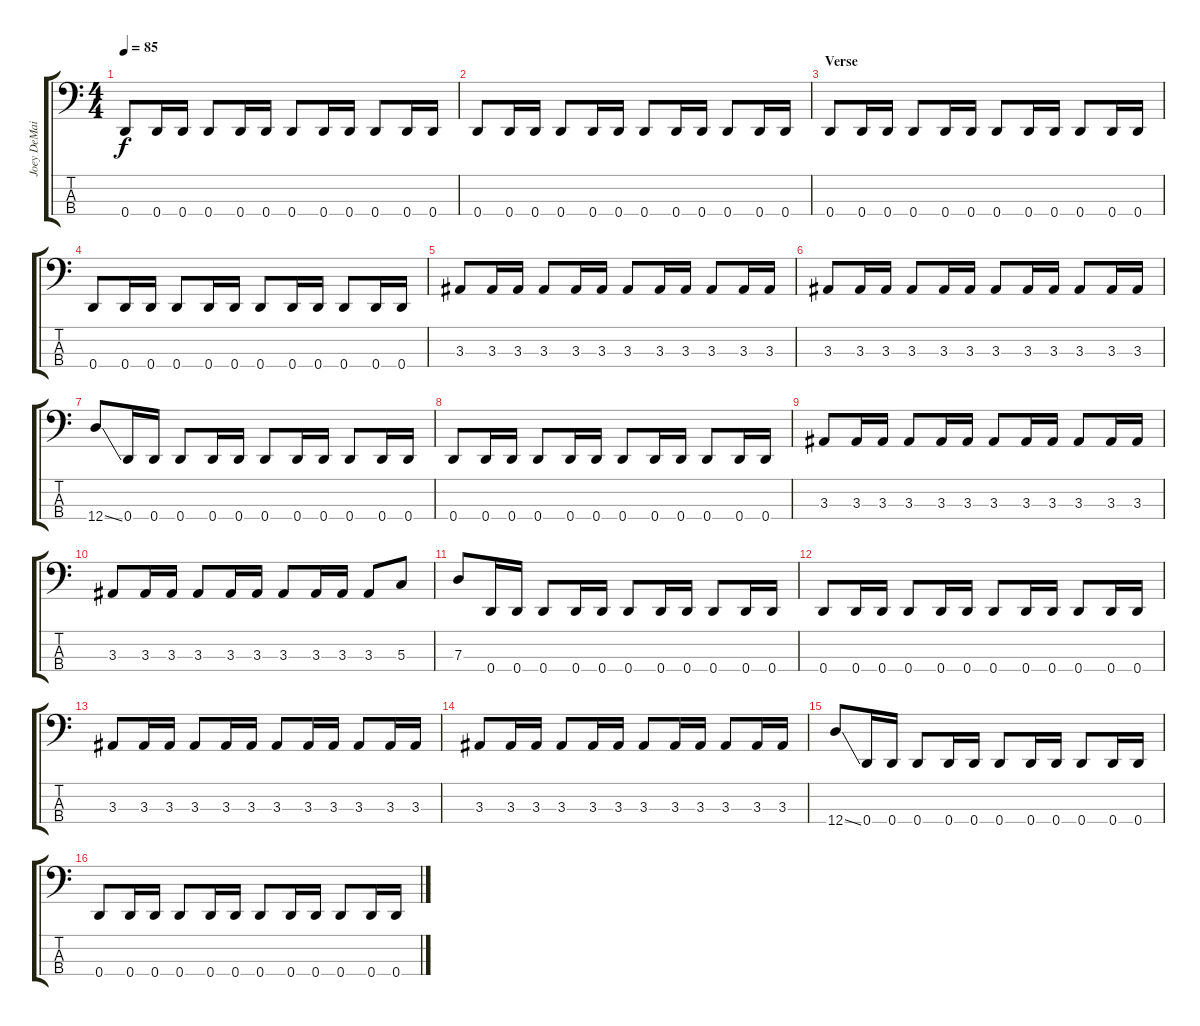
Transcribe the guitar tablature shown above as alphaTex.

\track ("Joey DeMaio" "Joey DeMai") {instrument electricbassfinger}
\staff {score tabs}
\tuning (F2 C2 G1 D1) {hide}
\ts (4 4)
\tempo 85
\clef f4
\ks c
0.4.8{dy f} 0.4.16 0.4.16 0.4.8 0.4.16 0.4.16 0.4.8 0.4.16 0.4.16 0.4.8 0.4.16 0.4.16 |
0.4.8 0.4.16 0.4.16 0.4.8 0.4.16 0.4.16 0.4.8 0.4.16 0.4.16 0.4.8 0.4.16 0.4.16 |
\section ("" "Verse")
0.4.8 0.4.16 0.4.16 0.4.8 0.4.16 0.4.16 0.4.8 0.4.16 0.4.16 0.4.8 0.4.16 0.4.16 |
0.4.8 0.4.16 0.4.16 0.4.8 0.4.16 0.4.16 0.4.8 0.4.16 0.4.16 0.4.8 0.4.16 0.4.16 |
3.3.8 3.3.16 3.3.16 3.3.8 3.3.16 3.3.16 3.3.8 3.3.16 3.3.16 3.3.8 3.3.16 3.3.16 |
3.3.8 3.3.16 3.3.16 3.3.8 3.3.16 3.3.16 3.3.8 3.3.16 3.3.16 3.3.8 3.3.16 3.3.16 |
12.4{ss}.8 0.4.16 0.4.16 0.4.8 0.4.16 0.4.16 0.4.8 0.4.16 0.4.16 0.4.8 0.4.16 0.4.16 |
0.4.8 0.4.16 0.4.16 0.4.8 0.4.16 0.4.16 0.4.8 0.4.16 0.4.16 0.4.8 0.4.16 0.4.16 |
3.3.8 3.3.16 3.3.16 3.3.8 3.3.16 3.3.16 3.3.8 3.3.16 3.3.16 3.3.8 3.3.16 3.3.16 |
3.3.8 3.3.16 3.3.16 3.3.8 3.3.16 3.3.16 3.3.8 3.3.16 3.3.16 3.3.8 5.3.8 |
7.3.8 0.4.16 0.4.16 0.4.8 0.4.16 0.4.16 0.4.8 0.4.16 0.4.16 0.4.8 0.4.16 0.4.16 |
0.4.8 0.4.16 0.4.16 0.4.8 0.4.16 0.4.16 0.4.8 0.4.16 0.4.16 0.4.8 0.4.16 0.4.16 |
3.3.8 3.3.16 3.3.16 3.3.8 3.3.16 3.3.16 3.3.8 3.3.16 3.3.16 3.3.8 3.3.16 3.3.16 |
3.3.8 3.3.16 3.3.16 3.3.8 3.3.16 3.3.16 3.3.8 3.3.16 3.3.16 3.3.8 3.3.16 3.3.16 |
12.4{ss}.8 0.4.16 0.4.16 0.4.8 0.4.16 0.4.16 0.4.8 0.4.16 0.4.16 0.4.8 0.4.16 0.4.16 |
0.4.8 0.4.16 0.4.16 0.4.8 0.4.16 0.4.16 0.4.8 0.4.16 0.4.16 0.4.8 0.4.16 0.4.16
